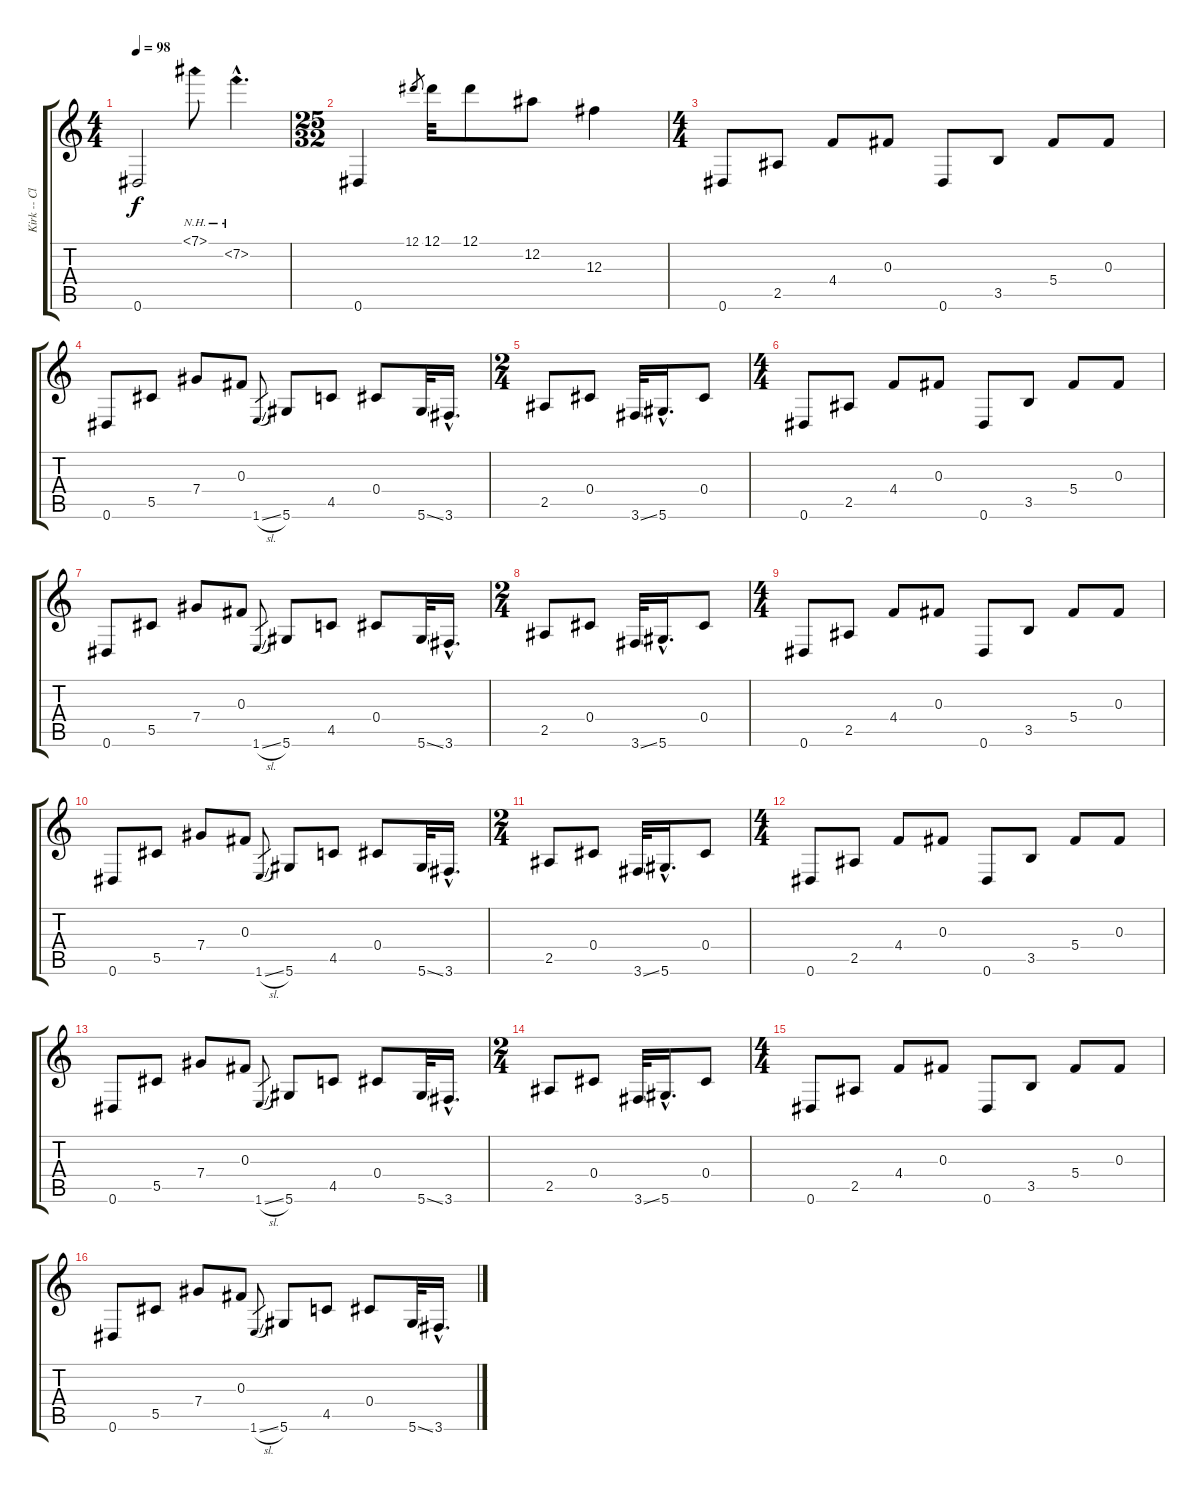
\track ("Kirk -- Clean" "Kirk -- Cl") {instrument electricguitarclean}
\staff {score tabs}
\tuning (Eb4 Bb3 Gb3 Db3 Ab2 Eb2) {hide}
\ts (4 4)
\tempo 98
\clef g2
\ks c
0.6.2{dy f} 7.1{nh}.8 7.2{nh hac}.4{d} |
\ts (25 32)
0.6.4 12.1.8{gr} 12.1.32 12.1.8 12.2.8 12.3.4 |
\ts (4 4)
0.6.8 2.5.8 4.4.8 0.3.8 0.6.8 3.5.8 5.4.8 0.3.8 |
0.6.8 5.5.8 7.4.8 0.3.8 1.6{sl}.8{gr} 5.6.8 4.5.8 0.4.8 5.6{ss}.32 3.6{hac}.16{d} |
\ts (2 4)
2.5.8 0.4.8 3.6{ss}.32 5.6{hac}.16{d} 0.4.8 |
\ts (4 4)
0.6.8 2.5.8 4.4.8 0.3.8 0.6.8 3.5.8 5.4.8 0.3.8 |
0.6.8 5.5.8 7.4.8 0.3.8 1.6{sl}.8{gr} 5.6.8 4.5.8 0.4.8 5.6{ss}.32 3.6{hac}.16{d} |
\ts (2 4)
2.5.8 0.4.8 3.6{ss}.32 5.6{hac}.16{d} 0.4.8 |
\ts (4 4)
0.6.8 2.5.8 4.4.8 0.3.8 0.6.8 3.5.8 5.4.8 0.3.8 |
0.6.8 5.5.8 7.4.8 0.3.8 1.6{sl}.8{gr} 5.6.8 4.5.8 0.4.8 5.6{ss}.32 3.6{hac}.16{d} |
\ts (2 4)
2.5.8 0.4.8 3.6{ss}.32 5.6{hac}.16{d} 0.4.8 |
\ts (4 4)
0.6.8 2.5.8 4.4.8 0.3.8 0.6.8 3.5.8 5.4.8 0.3.8 |
0.6.8 5.5.8 7.4.8 0.3.8 1.6{sl}.8{gr} 5.6.8 4.5.8 0.4.8 5.6{ss}.32 3.6{hac}.16{d} |
\ts (2 4)
2.5.8 0.4.8 3.6{ss}.32 5.6{hac}.16{d} 0.4.8 |
\ts (4 4)
0.6.8 2.5.8 4.4.8 0.3.8 0.6.8 3.5.8 5.4.8 0.3.8 |
0.6.8 5.5.8 7.4.8 0.3.8 1.6{sl}.8{gr} 5.6.8 4.5.8 0.4.8 5.6{ss}.32 3.6{hac}.16{d}
